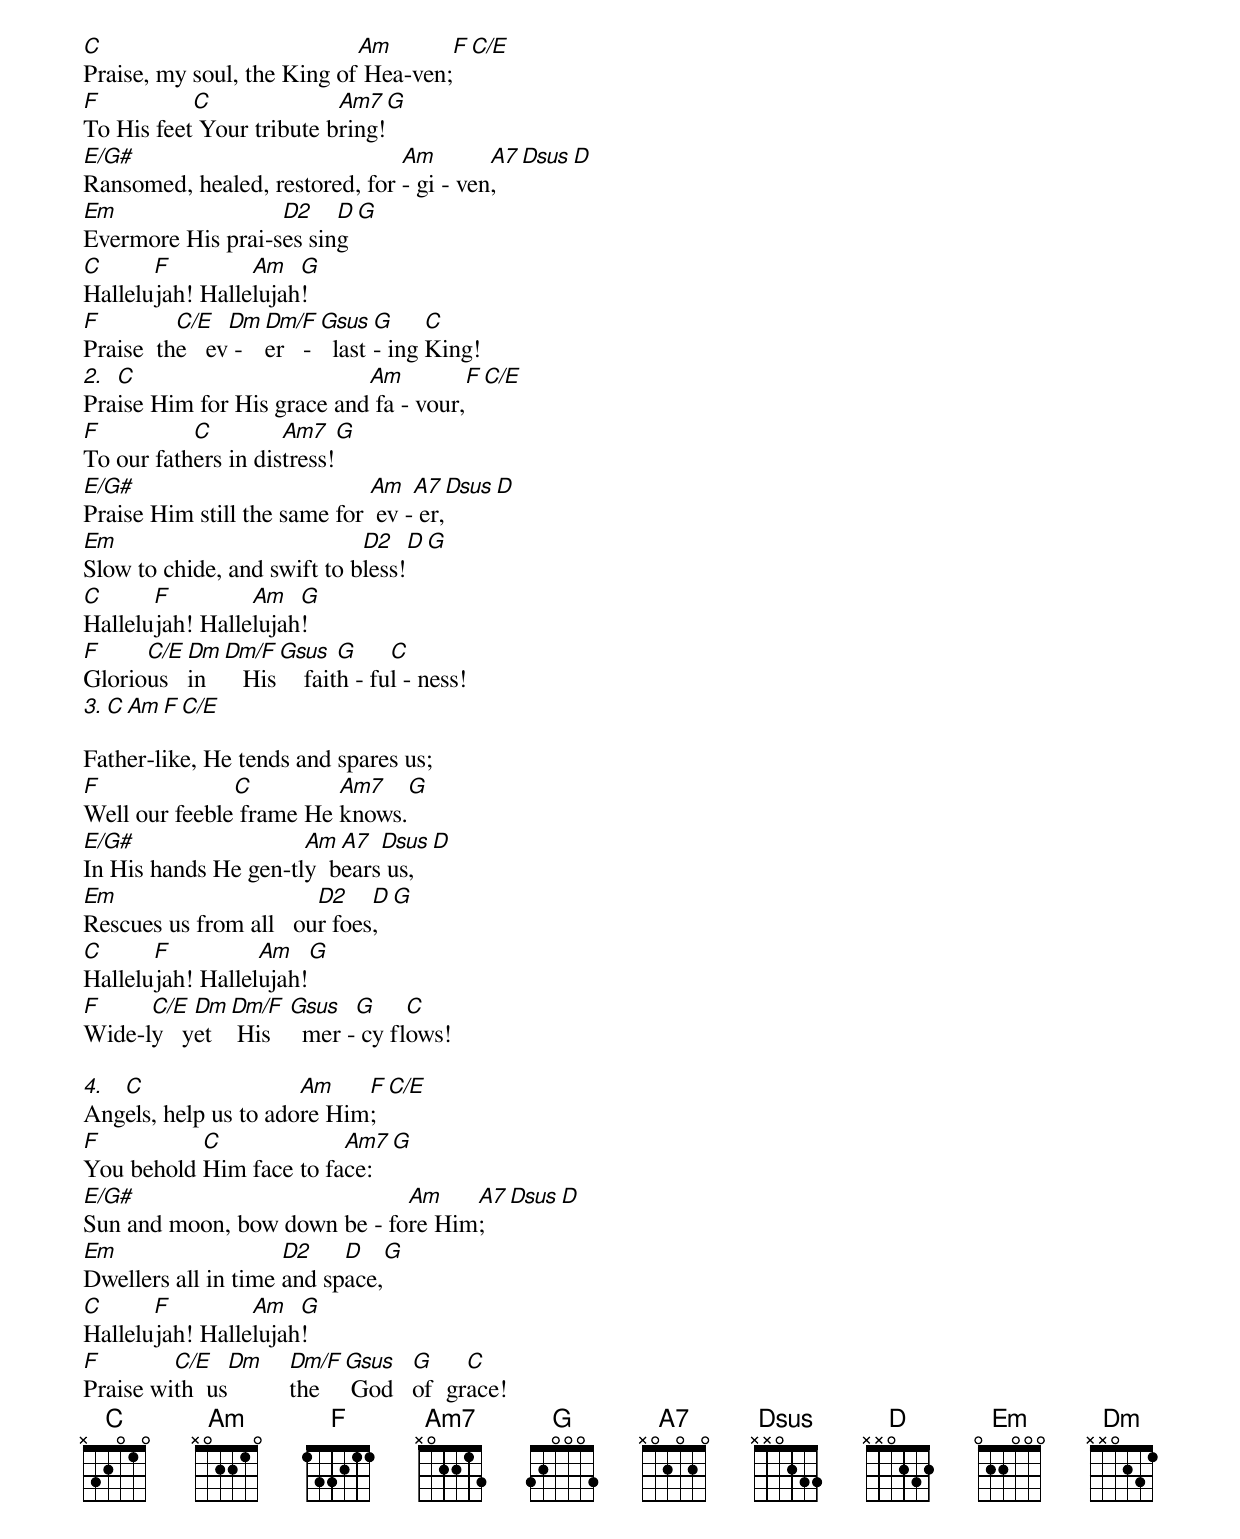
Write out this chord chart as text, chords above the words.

C                           Am       F    C/E
Praise, my soul, the King of Hea-ven;
F          C              Am7       G
To His feet Your tribute bring!
E/G#                            Am        A7  Dsus  D
Ransomed, healed, restored, for - gi - ven,
Em                 D2    D    G
Evermore His prai-ses sing
C      F         Am   G
Hallelujah! Hallelujah!
F         C/E   Dm  Dm/F  Gsus   G     C
Praise  the   ev -  er   -  last - ing King!
2. C                        Am           F    C/E
Praise Him for His grace and fa - vour,
F          C         Am7     G
To our fathers in distress!
E/G#                          Am   A7  Dsus  D
Praise Him still the same for  ev - er,
Em                           D2    D    G
Slow to chide, and swift to bless!
C      F         Am   G
Hallelujah! Hallelujah!
F     C/E  Dm  Dm/F  Gsus    G     C
Glorious   in     His    faith - ful - ness!
3. C                   Am               F    C/E

Father-like, He tends and spares us;
F              C         Am7         G
Well our feeble frame He knows.
E/G#                  Am  A7  Dsus  D
In His hands He gen-tly  bears us,
Em                      D2    D    G
Rescues us from all   our foes,
C      F          Am   G
Hallelujah! Hallelujah!
F     C/E  Dm   Dm/F   Gsus   G     C
Wide-ly   yet    His     mer - cy flows!

4. C                  Am    F    C/E
Angels, help us to adore Him;
F          C             Am7       G
You behold Him face to face:
E/G#                          Am    A7   Dsus  D
Sun and moon, bow down be - fore Him;
Em                   D2    D      G
Dwellers all in time and space,
C      F         Am   G
Hallelujah! Hallelujah!
F        C/E   Dm  Dm/F  Gsus   G     C
Praise with  us    the    God   of  grace!
